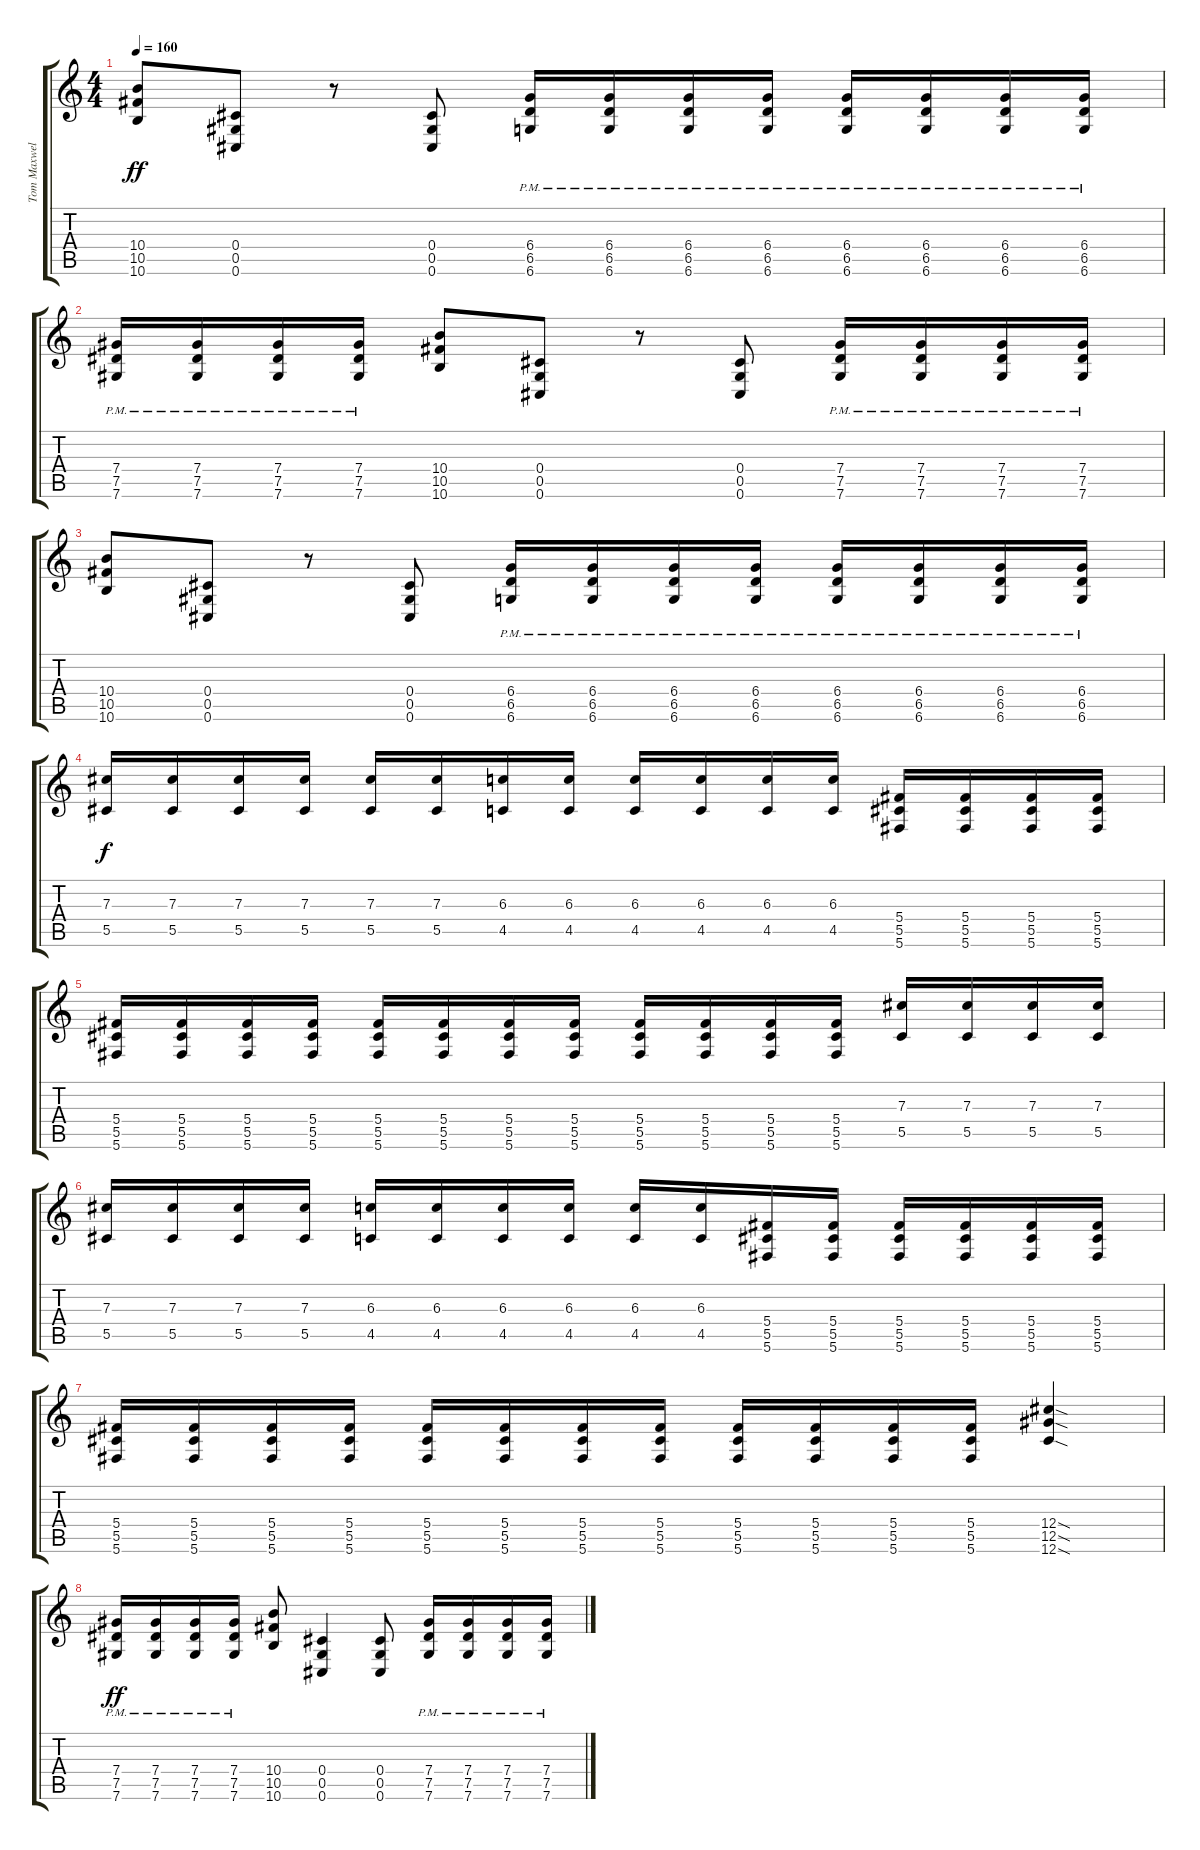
\track ("Tom Maxwell" "Tom Maxwel") {instrument overdrivenguitar}
\staff {score tabs}
\tuning (Eb4 Bb3 Gb3 Db3 Ab2 Db2) {hide}
\ts (4 4)
\tempo 160
\clef g2
\ks c
(10.4 10.5 10.6).8{dy ff} (0.4 0.5 0.6).8 r.8 (0.4 0.5 0.6).8 (6.4 6.5 6.6{pm}).16 (6.4 6.5 6.6{pm}).16 (6.4 6.5 6.6{pm}).16 (6.4 6.5 6.6{pm}).16 (6.4 6.5 6.6{pm}).16 (6.4 6.5 6.6{pm}).16 (6.4 6.5 6.6{pm}).16 (6.4 6.5 6.6{pm}).16 |
(7.4 7.5 7.6{pm}).16 (7.4 7.5 7.6{pm}).16 (7.4 7.5 7.6{pm}).16 (7.4 7.5 7.6{pm}).16 (10.4 10.5 10.6).8 (0.4 0.5 0.6).8 r.8 (0.4 0.5 0.6).8 (7.4 7.5 7.6{pm}).16 (7.4 7.5 7.6{pm}).16 (7.4 7.5 7.6{pm}).16 (7.4 7.5 7.6{pm}).16 |
(10.4 10.5 10.6).8 (0.4 0.5 0.6).8 r.8 (0.4 0.5 0.6).8 (6.4 6.5 6.6{pm}).16 (6.4 6.5 6.6{pm}).16 (6.4 6.5 6.6{pm}).16 (6.4 6.5 6.6{pm}).16 (6.4 6.5 6.6{pm}).16 (6.4 6.5 6.6{pm}).16 (6.4 6.5 6.6{pm}).16 (6.4 6.5 6.6{pm}).16 |
(7.3 5.5).16{dy f} (7.3 5.5).16 (7.3 5.5).16 (7.3 5.5).16 (7.3 5.5).16 (7.3 5.5).16 (6.3 4.5).16 (6.3 4.5).16 (6.3 4.5).16 (6.3 4.5).16 (6.3 4.5).16 (6.3 4.5).16 (5.4 5.5 5.6).16 (5.4 5.5 5.6).16 (5.4 5.5 5.6).16 (5.4 5.5 5.6).16 |
(5.4 5.5 5.6).16 (5.4 5.5 5.6).16 (5.4 5.5 5.6).16 (5.4 5.5 5.6).16 (5.4 5.5 5.6).16 (5.4 5.5 5.6).16 (5.4 5.5 5.6).16 (5.4 5.5 5.6).16 (5.4 5.5 5.6).16 (5.4 5.5 5.6).16 (5.4 5.5 5.6).16 (5.4 5.5 5.6).16 (7.3 5.5).16 (7.3 5.5).16 (7.3 5.5).16 (7.3 5.5).16 |
(7.3 5.5).16 (7.3 5.5).16 (7.3 5.5).16 (7.3 5.5).16 (6.3 4.5).16 (6.3 4.5).16 (6.3 4.5).16 (6.3 4.5).16 (6.3 4.5).16 (6.3 4.5).16 (5.4 5.5 5.6).16 (5.4 5.5 5.6).16 (5.4 5.5 5.6).16 (5.4 5.5 5.6).16 (5.4 5.5 5.6).16 (5.4 5.5 5.6).16 |
(5.4 5.5 5.6).16 (5.4 5.5 5.6).16 (5.4 5.5 5.6).16 (5.4 5.5 5.6).16 (5.4 5.5 5.6).16 (5.4 5.5 5.6).16 (5.4 5.5 5.6).16 (5.4 5.5 5.6).16 (5.4 5.5 5.6).16 (5.4 5.5 5.6).16 (5.4 5.5 5.6).16 (5.4 5.5 5.6).16 (12.4{sod} 12.5{sod} 12.6{sod}).4 |
(7.4 7.5 7.6{pm}).16{dy ff} (7.4 7.5 7.6{pm}).16 (7.4 7.5 7.6{pm}).16 (7.4 7.5 7.6{pm}).16 (10.4 10.5 10.6).8 (0.4 0.5 0.6).4 (0.4 0.5 0.6).8 (7.4 7.5 7.6{pm}).16 (7.4 7.5 7.6{pm}).16 (7.4 7.5 7.6{pm}).16 (7.4 7.5 7.6{pm}).16
